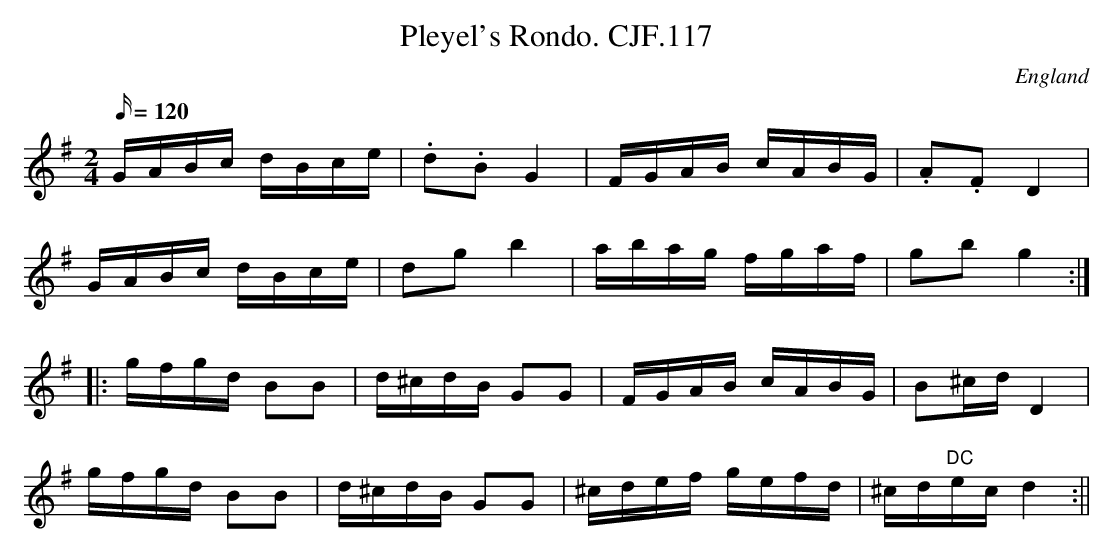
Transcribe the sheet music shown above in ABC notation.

X:1
T:Pleyel's Rondo. CJF.117
M:2/4
L:1/16
Q:120
O:England
K:G
GABc dBce|.d2.B2G4|FGAB cABG|.A2.F2D4|!\
GABc dBce|d2g2b4|abag fgaf|g2b2g4h:||:!
gfgd B2B2|d^cdB G2G2|FGAB cABG|B2^cdD4|!\
gfgd B2B2|d^cdB G2G2|^cdef gefd|^cd"DC"ecd4:||
